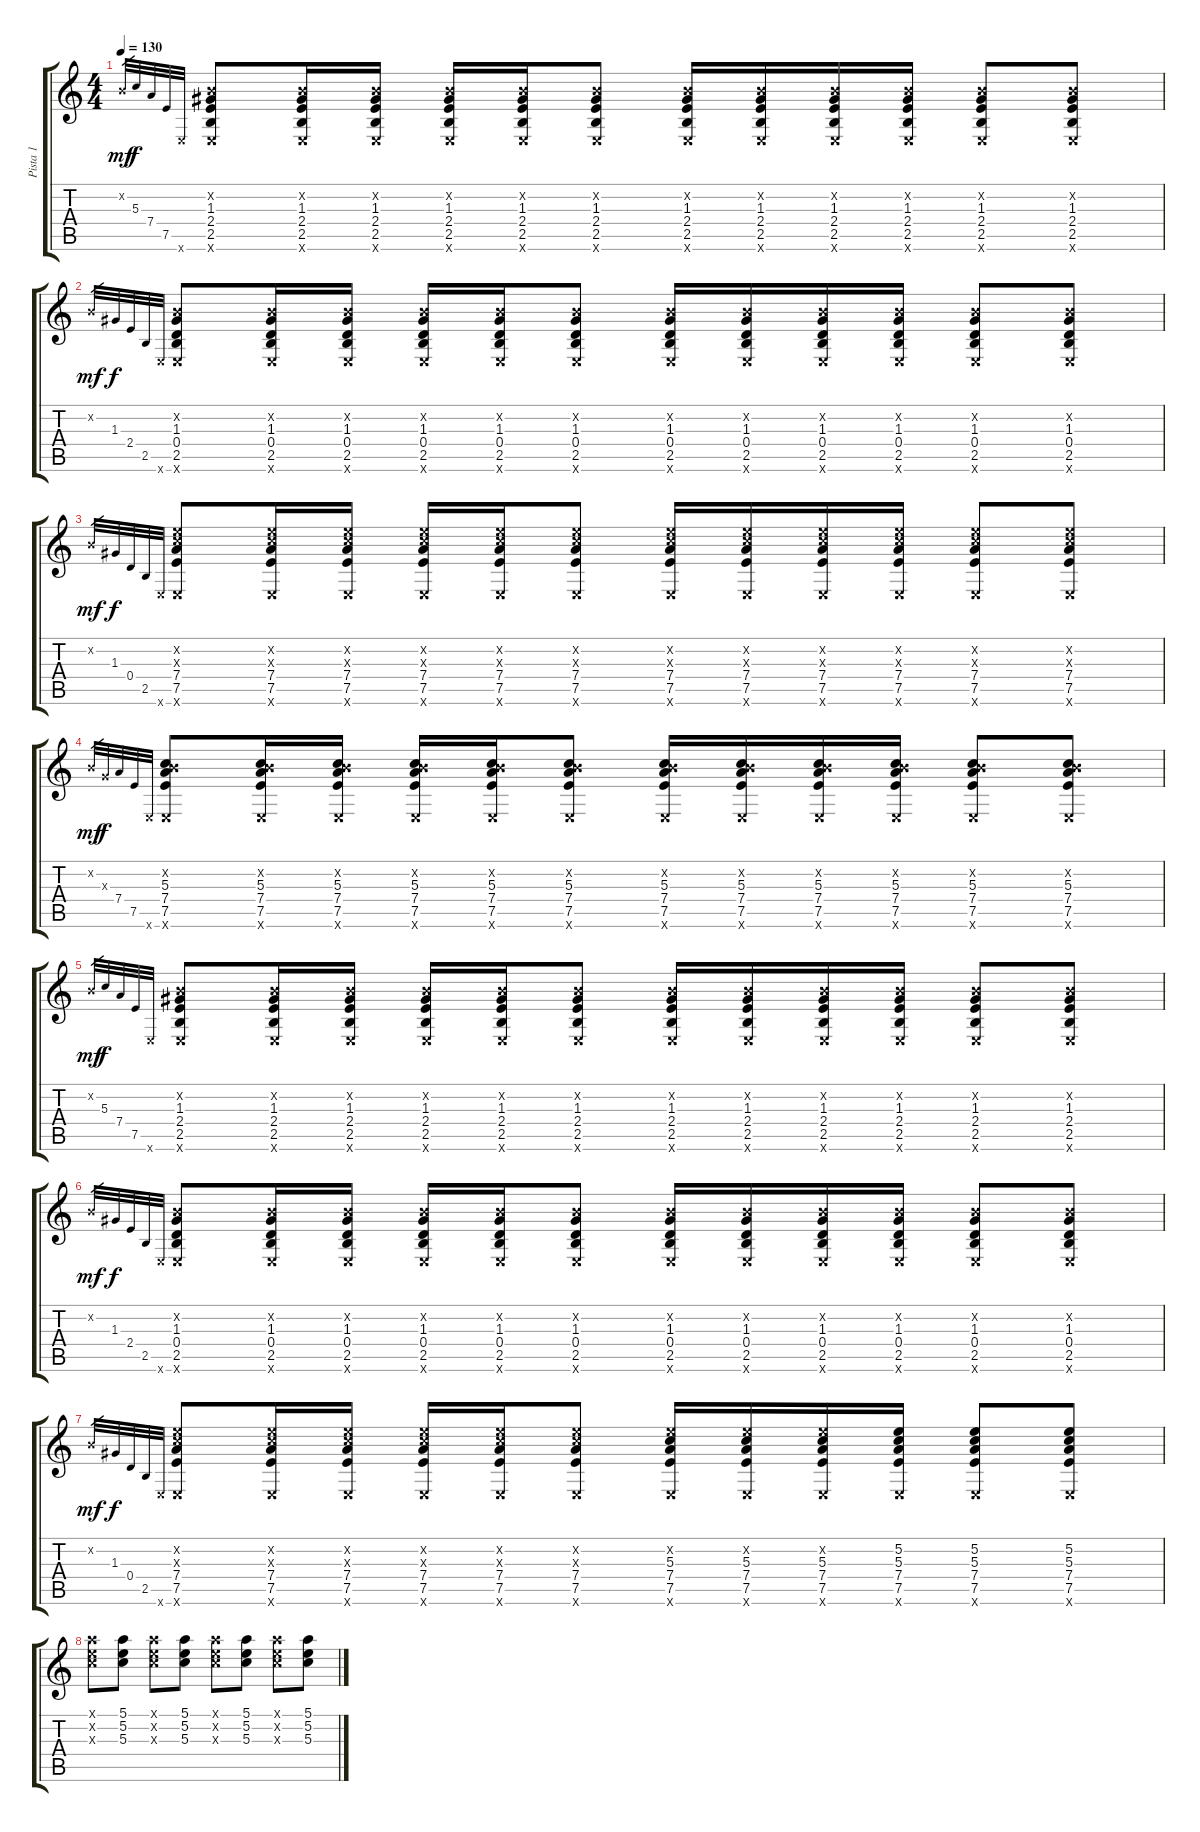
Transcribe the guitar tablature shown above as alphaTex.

\track ("Pista 1" "Pista 1") {instrument acousticguitarnylon}
\staff {score tabs}
\tuning (E4 B3 G3 D3 A2 E2) {hide}
\ts (4 4)
\tempo 130
\clef g2
\ks c
0.2{x}.32{gr dy mf} 5.3.32{gr dy f} 7.4.32{gr} 7.5.32{gr} 0.6{x}.32{gr} (0.2{x} 1.3 2.4 2.5 0.6{x}).8 (0.2{x} 1.3 2.4 2.5 0.6{x}).16 (0.2{x} 1.3 2.4 2.5 0.6{x}).16 (0.2{x} 1.3 2.4 2.5 0.6{x}).16 (0.2{x} 1.3 2.4 2.5 0.6{x}).16 (0.2{x} 1.3 2.4 2.5 0.6{x}).8 (0.2{x} 1.3 2.4 2.5 0.6{x}).16 (0.2{x} 1.3 2.4 2.5 0.6{x}).16 (0.2{x} 1.3 2.4 2.5 0.6{x}).16 (0.2{x} 1.3 2.4 2.5 0.6{x}).16 (0.2{x} 1.3 2.4 2.5 0.6{x}).8 (0.2{x} 1.3 2.4 2.5 0.6{x}).8 |
0.2{x}.32{gr dy mf} 1.3.32{gr dy f} 2.4.32{gr} 2.5.32{gr} 0.6{x}.32{gr} (0.2{x} 1.3 0.4 2.5 0.6{x}).8 (0.2{x} 1.3 0.4 2.5 0.6{x}).16 (0.2{x} 1.3 0.4 2.5 0.6{x}).16 (0.2{x} 1.3 0.4 2.5 0.6{x}).16 (0.2{x} 1.3 0.4 2.5 0.6{x}).16 (0.2{x} 1.3 0.4 2.5 0.6{x}).8 (0.2{x} 1.3 0.4 2.5 0.6{x}).16 (0.2{x} 1.3 0.4 2.5 0.6{x}).16 (0.2{x} 1.3 0.4 2.5 0.6{x}).16 (0.2{x} 1.3 0.4 2.5 0.6{x}).16 (0.2{x} 1.3 0.4 2.5 0.6{x}).8 (0.2{x} 1.3 0.4 2.5 0.6{x}).8 |
0.2{x}.32{gr dy mf} 1.3.32{gr dy f} 0.4.32{gr} 2.5.32{gr} 0.6{x}.32{gr} (5.2{x} 5.3{x} 7.4 7.5 0.6{x}).8 (5.2{x} 5.3{x} 7.4 7.5 0.6{x}).16 (5.2{x} 5.3{x} 7.4 7.5 0.6{x}).16 (5.2{x} 5.3{x} 7.4 7.5 0.6{x}).16 (5.2{x} 5.3{x} 7.4 7.5 0.6{x}).16 (5.2{x} 5.3{x} 7.4 7.5 0.6{x}).8 (5.2{x} 5.3{x} 7.4 7.5 0.6{x}).16 (5.2{x} 5.3{x} 7.4 7.5 0.6{x}).16 (5.2{x} 5.3{x} 7.4 7.5 0.6{x}).16 (5.2{x} 5.3{x} 7.4 7.5 0.6{x}).16 (5.2{x} 5.3{x} 7.4 7.5 0.6{x}).8 (5.2{x} 5.3{x} 7.4 7.5 0.6{x}).8 |
0.2{x}.32{gr dy mf} 0.3{x}.32{gr dy f} 7.4.32{gr} 7.5.32{gr} 0.6{x}.32{gr} (0.2{x} 5.3 7.4 7.5 0.6{x}).8 (0.2{x} 5.3 7.4 7.5 0.6{x}).16 (0.2{x} 5.3 7.4 7.5 0.6{x}).16 (0.2{x} 5.3 7.4 7.5 0.6{x}).16 (0.2{x} 5.3 7.4 7.5 0.6{x}).16 (0.2{x} 5.3 7.4 7.5 0.6{x}).8 (0.2{x} 5.3 7.4 7.5 0.6{x}).16 (0.2{x} 5.3 7.4 7.5 0.6{x}).16 (0.2{x} 5.3 7.4 7.5 0.6{x}).16 (0.2{x} 5.3 7.4 7.5 0.6{x}).16 (0.2{x} 5.3 7.4 7.5 0.6{x}).8 (0.2{x} 5.3 7.4 7.5 0.6{x}).8 |
0.2{x}.32{gr dy mf} 5.3.32{gr dy f} 7.4.32{gr} 7.5.32{gr} 0.6{x}.32{gr} (0.2{x} 1.3 2.4 2.5 0.6{x}).8 (0.2{x} 1.3 2.4 2.5 0.6{x}).16 (0.2{x} 1.3 2.4 2.5 0.6{x}).16 (0.2{x} 1.3 2.4 2.5 0.6{x}).16 (0.2{x} 1.3 2.4 2.5 0.6{x}).16 (0.2{x} 1.3 2.4 2.5 0.6{x}).8 (0.2{x} 1.3 2.4 2.5 0.6{x}).16 (0.2{x} 1.3 2.4 2.5 0.6{x}).16 (0.2{x} 1.3 2.4 2.5 0.6{x}).16 (0.2{x} 1.3 2.4 2.5 0.6{x}).16 (0.2{x} 1.3 2.4 2.5 0.6{x}).8 (0.2{x} 1.3 2.4 2.5 0.6{x}).8 |
0.2{x}.32{gr dy mf} 1.3.32{gr dy f} 2.4.32{gr} 2.5.32{gr} 0.6{x}.32{gr} (0.2{x} 1.3 0.4 2.5 0.6{x}).8 (0.2{x} 1.3 0.4 2.5 0.6{x}).16 (0.2{x} 1.3 0.4 2.5 0.6{x}).16 (0.2{x} 1.3 0.4 2.5 0.6{x}).16 (0.2{x} 1.3 0.4 2.5 0.6{x}).16 (0.2{x} 1.3 0.4 2.5 0.6{x}).8 (0.2{x} 1.3 0.4 2.5 0.6{x}).16 (0.2{x} 1.3 0.4 2.5 0.6{x}).16 (0.2{x} 1.3 0.4 2.5 0.6{x}).16 (0.2{x} 1.3 0.4 2.5 0.6{x}).16 (0.2{x} 1.3 0.4 2.5 0.6{x}).8 (0.2{x} 1.3 0.4 2.5 0.6{x}).8 |
0.2{x}.32{gr dy mf} 1.3.32{gr dy f} 0.4.32{gr} 2.5.32{gr} 0.6{x}.32{gr} (5.2{x} 5.3{x} 7.4 7.5 0.6{x}).8 (5.2{x} 5.3{x} 7.4 7.5 0.6{x}).16 (5.2{x} 5.3{x} 7.4 7.5 0.6{x}).16 (5.2{x} 5.3{x} 7.4 7.5 0.6{x}).16 (5.2{x} 5.3{x} 7.4 7.5 0.6{x}).16 (5.2{x} 5.3{x} 7.4 7.5 0.6{x}).8 (5.2{x} 5.3 7.4 7.5 0.6{x}).16 (5.2{x} 5.3 7.4 7.5 0.6{x}).16 (5.2{x} 5.3 7.4 7.5 0.6{x}).16 (5.2 5.3 7.4 7.5 0.6{x}).16 (5.2 5.3 7.4 7.5 0.6{x}).8 (5.2 5.3 7.4 7.5 0.6{x}).8 |
(5.1{x} 5.2{x} 5.3{x}).8 (5.1 5.2 5.3).8 (5.1{x} 5.2{x} 5.3{x}).8 (5.1 5.2 5.3).8 (5.1{x} 5.2{x} 5.3{x}).8 (5.1 5.2 5.3).8 (5.1{x} 5.2{x} 5.3{x}).8 (5.1 5.2 5.3).8
